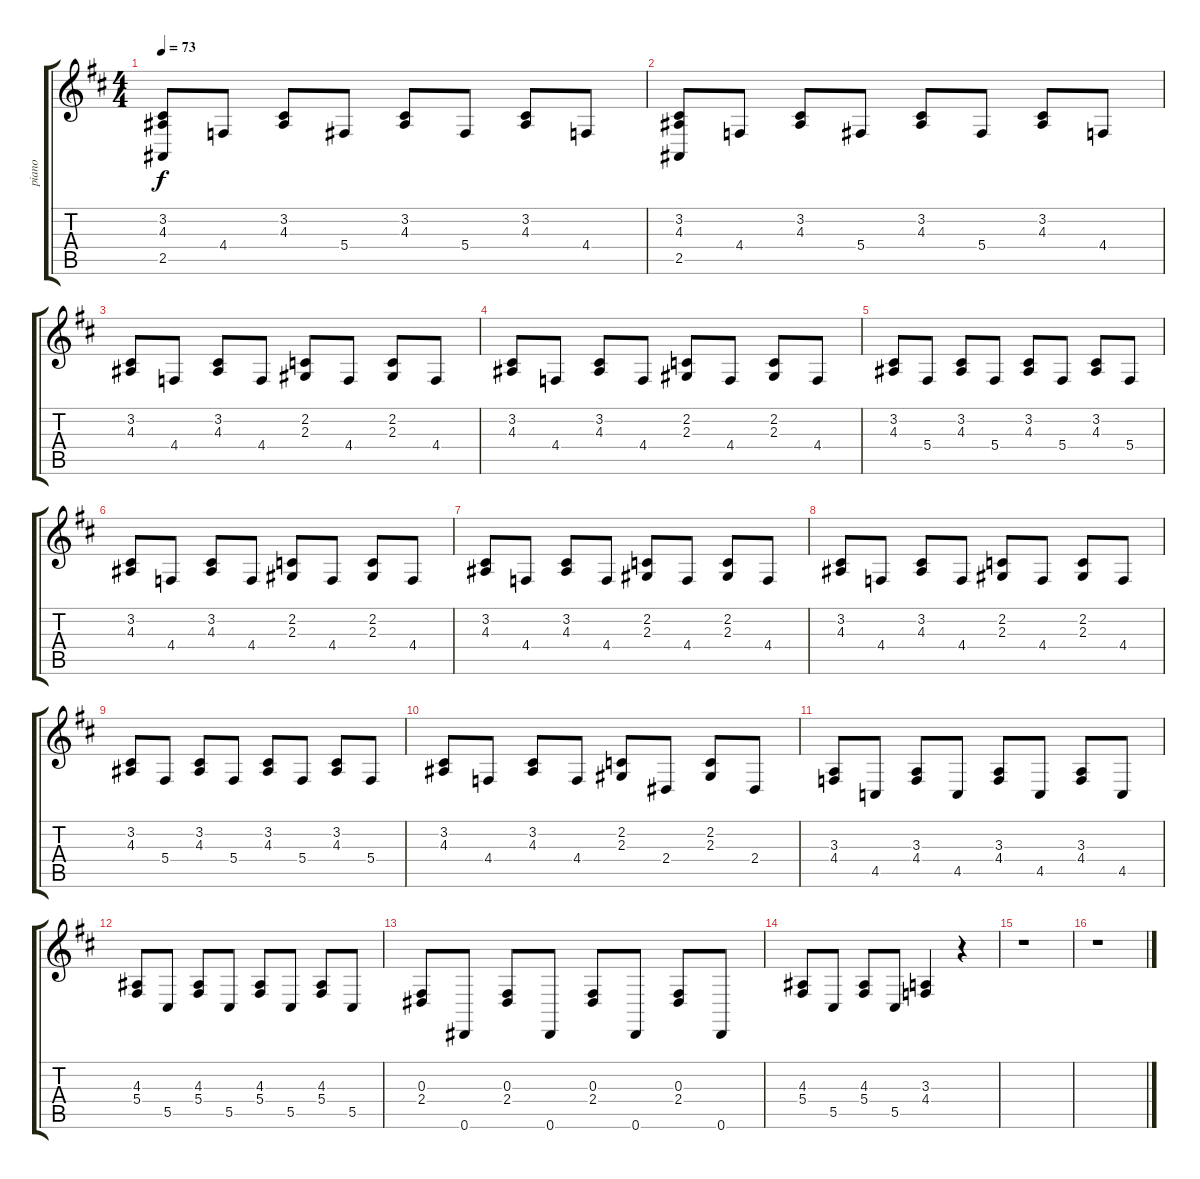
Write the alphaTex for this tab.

\track ("piano" "piano") {instrument brightacousticpiano}
\staff {score tabs}
\tuning (Eb4 Bb3 Gb3 Db3 Ab2 Eb2) {hide}
\ts (4 4)
\tempo 73
\clef g2
\ks d
(3.2 4.3 2.5).8{dy f instrument brightacousticpiano} 4.4.8 (3.2 4.3).8 5.4.8 (3.2 4.3).8 5.4.8 (3.2 4.3).8 4.4.8 |
(3.2 4.3 2.5).8 4.4.8 (3.2 4.3).8 5.4.8 (3.2 4.3).8 5.4.8 (3.2 4.3).8 4.4.8 |
(3.2 4.3).8 4.4.8 (3.2 4.3).8 4.4.8 (2.2 2.3).8 4.4.8 (2.2 2.3).8 4.4.8 |
(3.2 4.3).8 4.4.8 (3.2 4.3).8 4.4.8 (2.2 2.3).8 4.4.8 (2.2 2.3).8 4.4.8 |
(3.2 4.3).8 5.4.8 (3.2 4.3).8 5.4.8 (3.2 4.3).8 5.4.8 (3.2 4.3).8 5.4.8 |
(3.2 4.3).8 4.4.8 (3.2 4.3).8 4.4.8 (2.2 2.3).8 4.4.8 (2.2 2.3).8 4.4.8 |
(3.2 4.3).8 4.4.8 (3.2 4.3).8 4.4.8 (2.2 2.3).8 4.4.8 (2.2 2.3).8 4.4.8 |
(3.2 4.3).8 4.4.8 (3.2 4.3).8 4.4.8 (2.2 2.3).8 4.4.8 (2.2 2.3).8 4.4.8 |
(3.2 4.3).8 5.4.8 (3.2 4.3).8 5.4.8 (3.2 4.3).8 5.4.8 (3.2 4.3).8 5.4.8 |
(3.2 4.3).8 4.4.8 (3.2 4.3).8 4.4.8 (2.2 2.3).8 2.4.8 (2.2 2.3).8 2.4.8 |
(3.3 4.4).8 4.5.8 (3.3 4.4).8 4.5.8 (3.3 4.4).8 4.5.8 (3.3 4.4).8 4.5.8 |
(4.3 5.4).8 5.5.8 (4.3 5.4).8 5.5.8 (4.3 5.4).8 5.5.8 (4.3 5.4).8 5.5.8 |
(0.3 2.4).8 0.6.8 (0.3 2.4).8 0.6.8 (0.3 2.4).8 0.6.8 (0.3 2.4).8 0.6.8 |
(4.3 5.4).8 5.5.8 (4.3 5.4).8 5.5.8 (3.3 4.4).4 r.4 |
r.1 |
r.1
